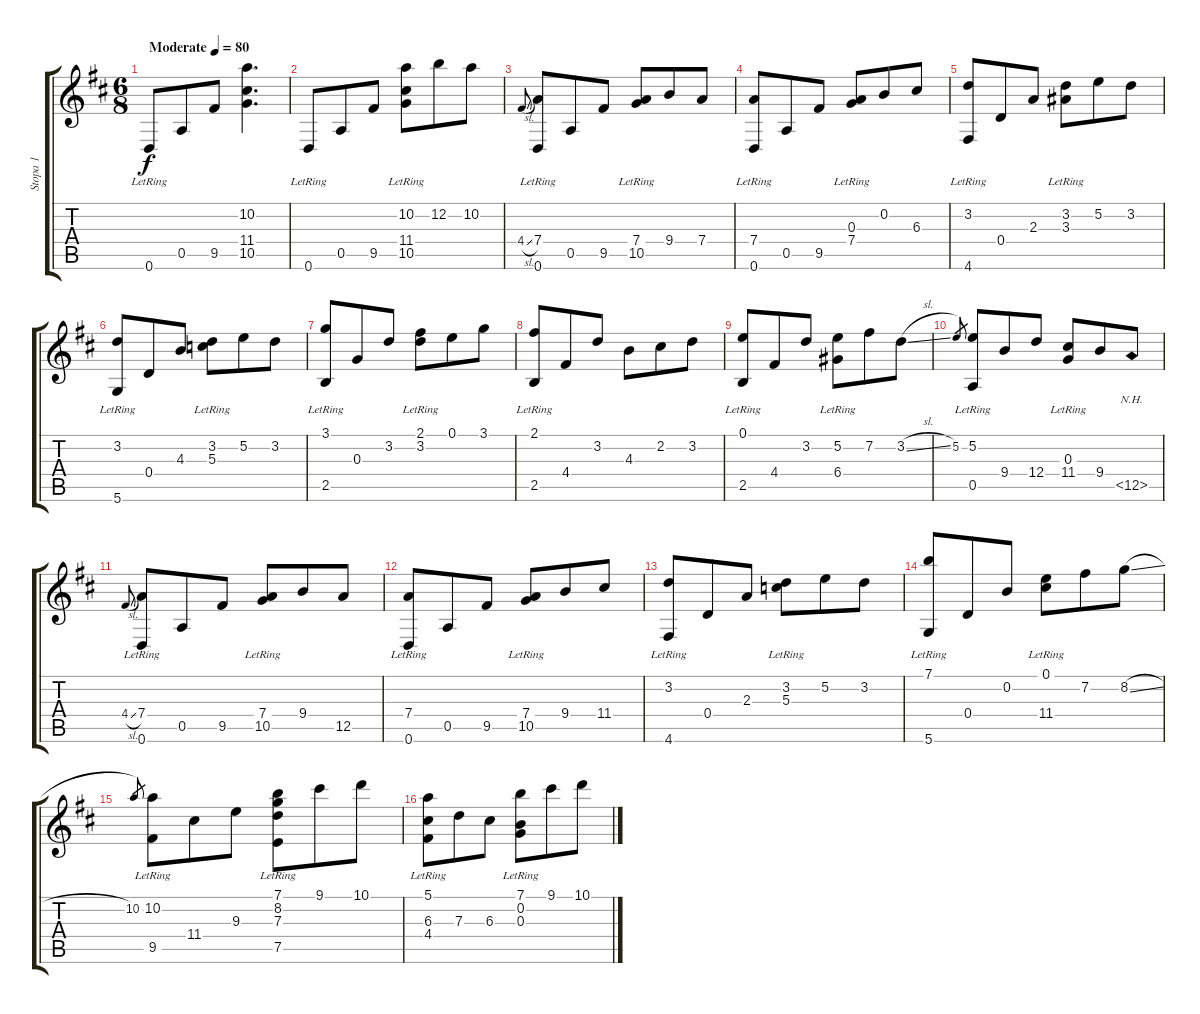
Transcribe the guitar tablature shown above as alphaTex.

\track ("Stopa 1" "Stopa 1") {instrument acousticguitarnylon}
\staff {score tabs}
\tuning (E4 B3 G3 D3 A2 D2) {hide}
\ts (6 8)
\tempo (80 "Moderate")
\clef g2
\ks d
0.6{lr}.8{dy f instrument acousticguitarnylon} 0.5.8 9.5.8 (10.2 11.4 10.5).4{d} |
0.6{lr}.8 0.5.8 9.5.8 (10.2 11.4{lr} 10.5{lr}).8 12.2.8 10.2.8 |
4.4{sl}.8{gr onbeat} (7.4{lr} 0.6{lr}).8 0.5.8 9.5.8 (7.4 10.5{lr}).8 9.4.8 7.4.8 |
(7.4{lr} 0.6{lr}).8 0.5.8 9.5.8 (0.3{lr} 7.4).8 0.2.8 6.3.8 |
(3.2{lr} 4.6{lr}).8 0.4.8 2.3.8 (3.2 3.3{lr}).8 5.2.8 3.2.8 |
(3.2{lr} 5.6{lr}).8 0.4.8 4.3.8 (3.2 5.3{lr}).8 5.2.8 3.2.8 |
(3.1{lr} 2.5{lr}).8 0.3.8 3.2.8 (2.1 3.2{lr}).8 0.1.8 3.1.8 |
(2.1 2.5{lr}).8 4.4.8 3.2.8 4.3.8 2.2.8 3.2.8 |
(0.1{lr} 2.5{lr}).8 4.4.8 3.2.8 (5.2 6.4{lr}).8 7.2.8 3.2{sl}.8 |
5.2.8{gr} (5.2{lr} 0.5{lr}).8 9.4.8 12.4.8 (0.3{lr} 11.4).8 9.4.8 12.5{nh}.8 |
4.4{sl}.8{gr onbeat} (7.4{lr} 0.6{lr}).8 0.5.8 9.5.8 (7.4 10.5{lr}).8 9.4.8 12.5.8 |
(7.4{lr} 0.6{lr}).8 0.5.8 9.5.8 (7.4 10.5{lr}).8 9.4.8 11.4.8 |
(3.2{lr} 4.6{lr}).8 0.4.8 2.3.8 (3.2 5.3{lr}).8 5.2.8 3.2.8 |
(7.1{lr} 5.6{lr}).8 0.4.8 0.2.8 (0.1 11.4{lr}).8 7.2.8 8.2{sl}.8 |
10.2.8{gr} (10.2{lr} 9.5{lr}).8 11.4.8 9.3.8 (7.1 8.2{lr} 7.3{lr} 7.5{lr}).8 9.1.8 10.1.8 |
(5.1{lr} 6.3 4.4{lr}).8 7.3.8 6.3.8 (7.1 0.2{lr} 0.3{lr}).8 9.1.8 10.1.8
